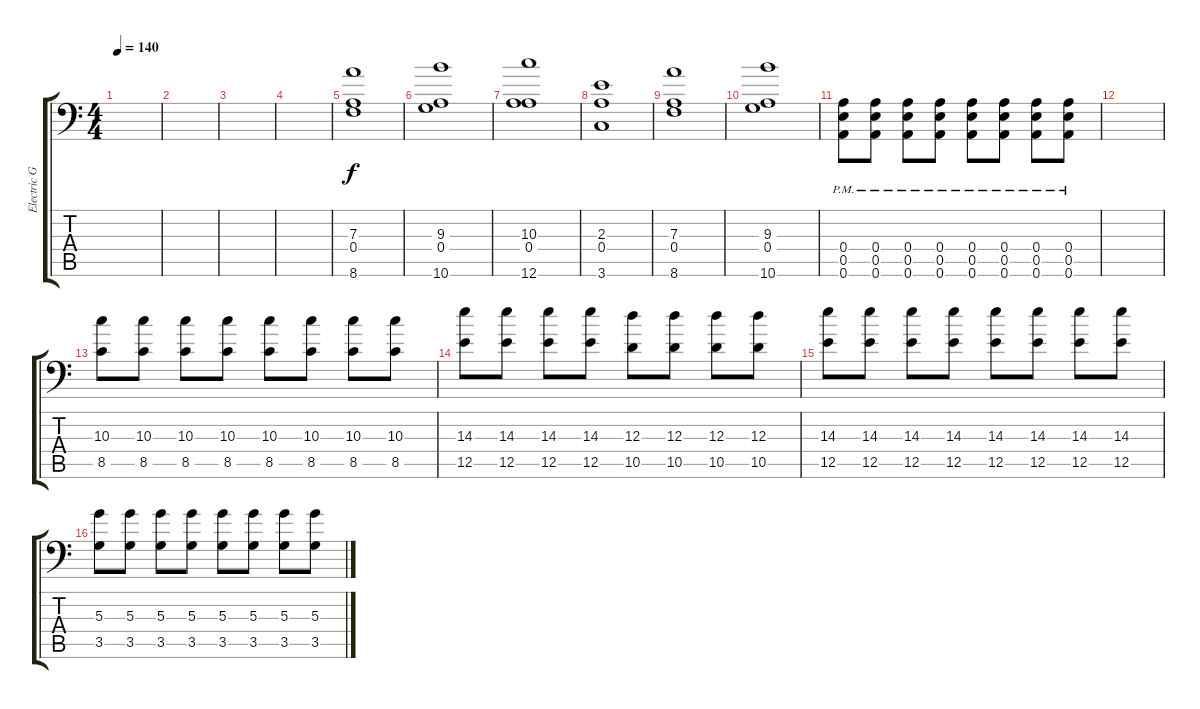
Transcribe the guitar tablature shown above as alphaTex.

\track ("Electric Guitar 2" "Electric G") {instrument distortionguitar}
\staff {score tabs}
\tuning (B3 Gb3 D3 A2 E2 A1) {hide}
\ts (4 4)
\tempo 140
\clef f4
\ks c
|
|
|
|
(7.3 0.4 8.6).1 |
(9.3 0.4 10.6).1 |
(10.3 0.4 12.6).1 |
(2.3 0.4 3.6).1 |
(7.3 0.4 8.6).1 |
(9.3 0.4 10.6).1 |
(0.4{pm} 0.5{pm} 0.6{pm}).8 (0.4{pm} 0.5{pm} 0.6{pm}).8 (0.4{pm} 0.5{pm} 0.6{pm}).8 (0.4{pm} 0.5{pm} 0.6{pm}).8 (0.4{pm} 0.5{pm} 0.6{pm}).8 (0.4{pm} 0.5{pm} 0.6{pm}).8 (0.4{pm} 0.5{pm} 0.6{pm}).8 (0.4{pm} 0.5{pm} 0.6{pm}).8 |
|
(10.3 8.5).8 (10.3 8.5).8 (10.3 8.5).8 (10.3 8.5).8 (10.3 8.5).8 (10.3 8.5).8 (10.3 8.5).8 (10.3 8.5).8 |
(14.3 12.5).8 (14.3 12.5).8 (14.3 12.5).8 (14.3 12.5).8 (12.3 10.5).8 (12.3 10.5).8 (12.3 10.5).8 (12.3 10.5).8 |
(14.3 12.5).8 (14.3 12.5).8 (14.3 12.5).8 (14.3 12.5).8 (14.3 12.5).8 (14.3 12.5).8 (14.3 12.5).8 (14.3 12.5).8 |
(5.3 3.5).8 (5.3 3.5).8 (5.3 3.5).8 (5.3 3.5).8 (5.3 3.5).8 (5.3 3.5).8 (5.3 3.5).8 (5.3 3.5).8
